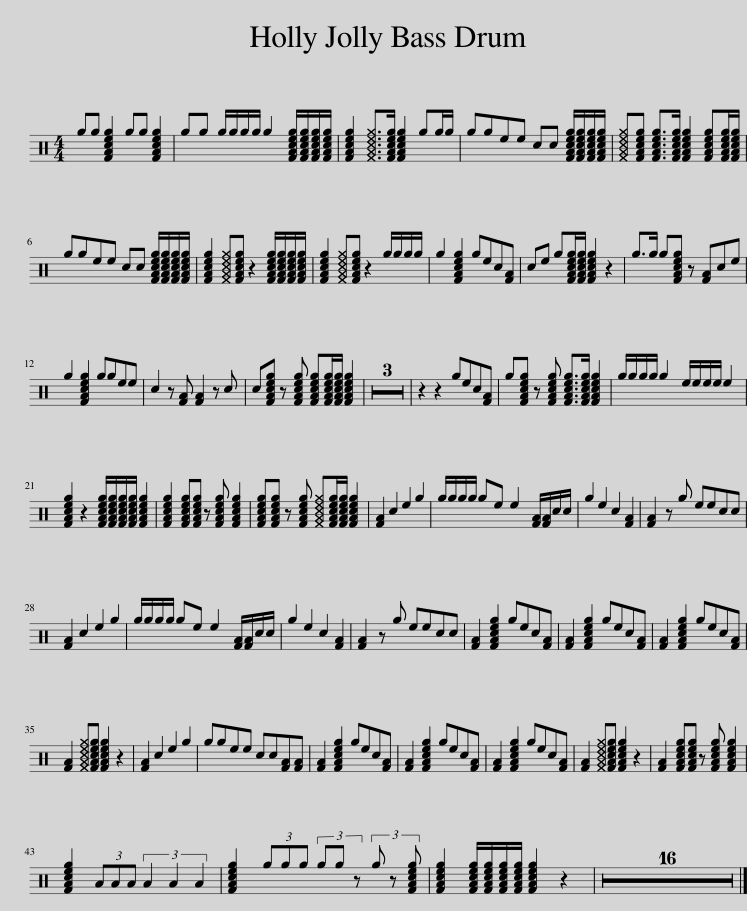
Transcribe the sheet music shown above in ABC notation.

X:1
L:1/8
M:4/4
I:linebreak $
K:C
V:1 perc
K:none
V:1
 gg [FAceg]2 gg [FAceg]2 | gg g/g/g/g/ g2 [FAceg]/[FAceg]/[FAceg]/[FAceg]/ | [FAceg]2 [^F^A^c^e^g]>[FAceg] [FAceg]2 gg/g/ | ggee cc [FAceg]/[FAceg]/[FAceg]/[FAceg]/ | [^F^A^c^e^g][FAceg] [FAceg]>[FAceg] [FAceg]2 [FAceg][FAceg]/[FAceg]/ |$ %5
 ggee cc [FAceg]/[FAceg]/[FAceg]/[FAceg]/ | [FAceg]2 [^F^A^c^e^g][FAceg] z2 [FAceg]/[FAceg]/[FAceg]/[FAceg]/ | [FAceg]2 [^F^A^c^e^g][FAceg] z2 g/g/g/g/ | g2 [FAceg]2 gec[FA] | ce g[FAceg]/[FAceg]/ [FAceg]2 z2 | %10
 g>g g[FAceg] z [FA]ce |$ g2 [FAceg]2 ggee | c2 z [FA] [FA]2 z c | c[FAceg] z [FAceg] [FAceg][FAceg]/[FAceg]/ [FAceg]2 | z8 | %15
 z8 | z8 | z2 z2 gec[FA] | g[FAceg] z [FAceg] [FAceg]>[FAceg] [FAceg]2 | g/g/g/g/ g2 e/e/e/e/ e2 |$ %20
 [FAceg]2 z2 [FAceg]/[FAceg]/[FAceg]/[FAceg]/ [FAceg]2 | [FAceg]2 [FAceg][FAceg] z [FAceg] [FAceg]2 | [FAceg][FAceg] z [FAceg] [^F^A^c^e^g][FAceg]/[FAceg]/ [FAceg]2 | [FA]2 c2 e2 g2 | g/g/g/g/ ge e2 [FA]/[FA]/c/c/ | %25
 g2 e2 c2 [FA]2 | [FA]2 z g eecc |$ [FA]2 c2 e2 g2 | g/g/g/g/ ge e2 [FA]/[FA]/c/c/ | g2 e2 c2 [FA]2 | %30
 [FA]2 z g eecc | [FA]2 [FAceg]2 gec[FA] | [FA]2 [FAceg]2 gec[FA] | [FA]2 [FAceg]2 gec[FA] |$ [FA]2 [^F^A^c^e^g][FAceg] [FAceg]2 z2 | %35
 [FA]2 c2 e2 g2 | ggee cc[FA][FA] | [FA]2 [FAceg]2 gec[FA] | [FA]2 [FAceg]2 gec[FA] | [FA]2 [FAceg]2 gec[FA] | %40
 [FA]2 [^F^A^c^e^g][FAceg] [FAceg]2 z2 | [FA]2 [FAceg][FAceg] z [FAceg] [FAceg]2 |$ [FAceg]2 (3AAA (3A2 A2 A2 | [FAceg]2 (3ggg (3gg z (3g z [FAceg] | [FAceg]2 [FAceg]/[FAceg]/[FAceg]/[FAceg]/ [FAceg]2 z2 | %45
 z8 | z8 | z8 | z8 | z8 | %50
 z8 | z8 | z8 | z8 | z8 | %55
 z8 | z8 | z8 | z8 | z8 | %60
 z8 |] %61
